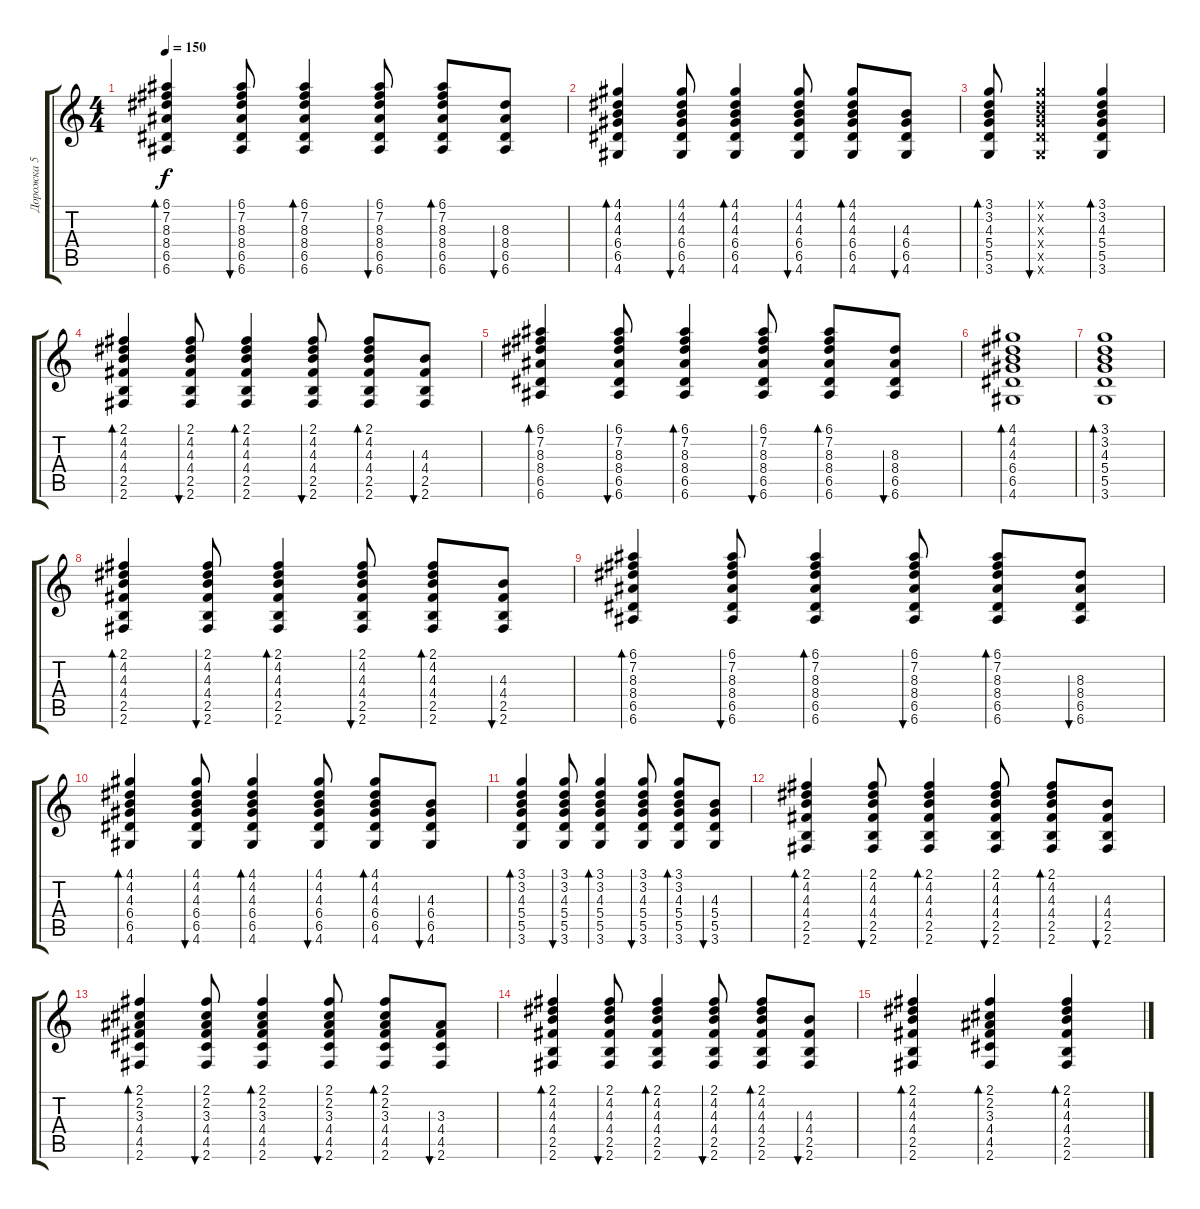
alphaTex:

\track ("Дорожка 5" "Дорожка 5") {instrument acousticguitarsteel}
\staff {score tabs}
\tuning (E4 B3 G3 D3 A2 E2) {hide}
\ts (4 4)
\tempo 150
\clef g2
\ks c
(6.1 7.2 8.3 8.4 6.5 6.6).4{bd 30 dy f} (6.1 7.2 8.3 8.4 6.5 6.6).8{bu 30} (6.1 7.2 8.3 8.4 6.5 6.6).4{bd 30} (6.1 7.2 8.3 8.4 6.5 6.6).8{bu 30} (6.1 7.2 8.3 8.4 6.5 6.6).8{bd 30} (8.3 8.4 6.5 6.6).8{bu 30} |
(4.1 4.2 4.3 6.4 6.5 4.6).4{bd 30} (4.1 4.2 4.3 6.4 6.5 4.6).8{bu 30} (4.1 4.2 4.3 6.4 6.5 4.6).4{bd 30} (4.1 4.2 4.3 6.4 6.5 4.6).8{bu 30} (4.1 4.2 4.3 6.4 6.5 4.6).8{bd 30} (4.3 6.4 6.5 4.6).8{bu 30} |
(3.1 3.2 4.3 5.4 5.5 3.6).8{bd 30} (3.1{x} 3.2{x} 4.3{x} 5.4{x} 5.5{x} 3.6{x}).4{bu 30} (3.1 3.2 4.3 5.4 5.5 3.6).4{bd 30} |
(2.1 4.2 4.3 4.4 2.5 2.6).4{bd 30} (2.1 4.2 4.3 4.4 2.5 2.6).8{bu 30} (2.1 4.2 4.3 4.4 2.5 2.6).4{bd 30} (2.1 4.2 4.3 4.4 2.5 2.6).8{bu 30} (2.1 4.2 4.3 4.4 2.5 2.6).8{bd 30} (4.3 4.4 2.5 2.6).8{bu 30} |
(6.1 7.2 8.3 8.4 6.5 6.6).4{bd 30} (6.1 7.2 8.3 8.4 6.5 6.6).8{bu 30} (6.1 7.2 8.3 8.4 6.5 6.6).4{bd 30} (6.1 7.2 8.3 8.4 6.5 6.6).8{bu 30} (6.1 7.2 8.3 8.4 6.5 6.6).8{bd 30} (8.3 8.4 6.5 6.6).8{bu 30} |
(4.1 4.2 4.3 6.4 6.5 4.6).1{bd 60} |
(3.1 3.2 4.3 5.4 5.5 3.6).1{bd 30} |
(2.1 4.2 4.3 4.4 2.5 2.6).4{bd 30} (2.1 4.2 4.3 4.4 2.5 2.6).8{bu 30} (2.1 4.2 4.3 4.4 2.5 2.6).4{bd 30} (2.1 4.2 4.3 4.4 2.5 2.6).8{bu 30} (2.1 4.2 4.3 4.4 2.5 2.6).8{bd 30} (4.3 4.4 2.5 2.6).8{bu 30} |
(6.1 7.2 8.3 8.4 6.5 6.6).4{bd 30} (6.1 7.2 8.3 8.4 6.5 6.6).8{bu 30} (6.1 7.2 8.3 8.4 6.5 6.6).4{bd 30} (6.1 7.2 8.3 8.4 6.5 6.6).8{bu 30} (6.1 7.2 8.3 8.4 6.5 6.6).8{bd 30} (8.3 8.4 6.5 6.6).8{bu 30} |
(4.1 4.2 4.3 6.4 6.5 4.6).4{bd 30} (4.1 4.2 4.3 6.4 6.5 4.6).8{bu 30} (4.1 4.2 4.3 6.4 6.5 4.6).4{bd 30} (4.1 4.2 4.3 6.4 6.5 4.6).8{bu 30} (4.1 4.2 4.3 6.4 6.5 4.6).8{bd 30} (4.3 6.4 6.5 4.6).8{bu 30} |
(3.1 3.2 4.3 5.4 5.5 3.6).4{bd 30} (3.1 3.2 4.3 5.4 5.5 3.6).8{bu 30} (3.1 3.2 4.3 5.4 5.5 3.6).4{bd 30} (3.1 3.2 4.3 5.4 5.5 3.6).8{bu 30} (3.1 3.2 4.3 5.4 5.5 3.6).8{bd 30} (4.3 5.4 5.5 3.6).8{bu 30} |
(2.1 4.2 4.3 4.4 2.5 2.6).4{bd 30} (2.1 4.2 4.3 4.4 2.5 2.6).8{bu 30} (2.1 4.2 4.3 4.4 2.5 2.6).4{bd 30} (2.1 4.2 4.3 4.4 2.5 2.6).8{bu 30} (2.1 4.2 4.3 4.4 2.5 2.6).8{bd 30} (4.3 4.4 2.5 2.6).8{bu 30} |
(2.1 2.2 3.3 4.4 4.5 2.6).4{bd 30} (2.1 2.2 3.3 4.4 4.5 2.6).8{bu 30} (2.1 2.2 3.3 4.4 4.5 2.6).4{bd 30} (2.1 2.2 3.3 4.4 4.5 2.6).8{bu 30} (2.1 2.2 3.3 4.4 4.5 2.6).8{bd 30} (3.3 4.4 4.5 2.6).8{bu 30} |
(2.1 4.2 4.3 4.4 2.5 2.6).4{bd 30} (2.1 4.2 4.3 4.4 2.5 2.6).8{bu 30} (2.1 4.2 4.3 4.4 2.5 2.6).4{bd 30} (2.1 4.2 4.3 4.4 2.5 2.6).8{bu 30} (2.1 4.2 4.3 4.4 2.5 2.6).8{bd 30} (4.3 4.4 2.5 2.6).8{bu 30} |
(2.1 4.2 4.3 4.4 2.5 2.6).4{bd 30} (2.1 2.2 3.3 4.4 4.5 2.6).4{bd 30} (2.1 4.2 4.3 4.4 2.5 2.6).4{bd 30}
